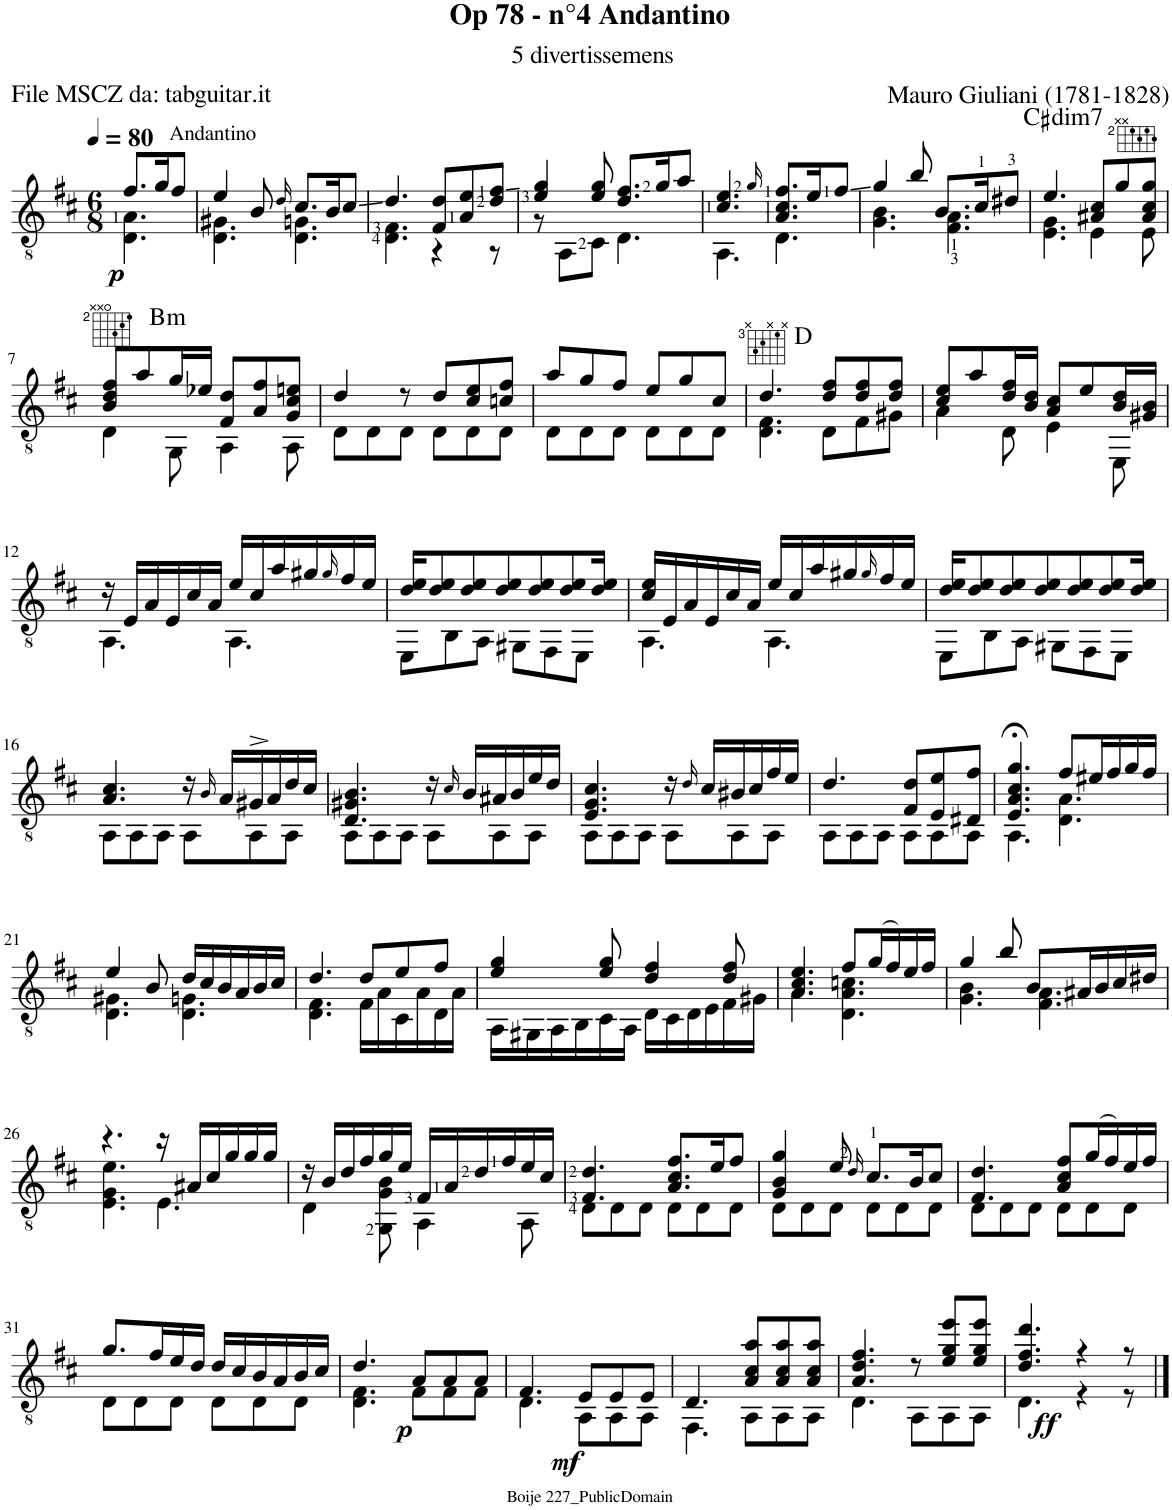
**kern	**dynam	**harte
*part1	*part1	*part1
*staff1	*staff1	*
*I"Guitar	*	*
*I'Guit.	*	*
*clefGv2	*	*
*k[f#c#]	*	*
*M6/8	*	*
*MM80	*	*
=	=	=
*^	*	*
!	!	!LO:DY:b	!
8.f#/L	4.D\ 4.A\	p	.
!LO:TX:a:t=Andantino	!	!	!
16g/K	.	.	.
8f#/J	.	.	.
=1	=1	=1	=1
4e/	4.D\ 4.G#X\	.	.
8B/	.	.	.
16qd/	.	.	.
8.c#/L	4.D\ 4.Gn\	.	.
16B/K	.	.	.
8c#/J	.	.	.
=2	=2	=2	=2
4.d/	4.D\ 4.F#\	.	.
8F#/ 8d/L	4r	.	.
8A/ 8e/	.	.	.
8d/ 8f#/J	8r	.	.
=3	=3	=3	=3
4e/ 4g/	8r	.	.
.	8AA\L	.	.
8e/ 8g/	8C#\J	.	.
8.d/ 8.f#/L	4.D\	.	.
16g/K	.	.	.
8a/J	.	.	.
=4	=4	=4	=4
4.c#/ 4.e/	4.AA\	.	.
16qg/	.	.	.
8.A/ 8.c#/ 8.f#/L	4.D\	.	.
16e/K	.	.	.
8f#/J	.	.	.
=5	=5	=5	=5
4g/	4.G\ 4.B\	.	.
8b/	.	.	.
8.B/L	4.F#\ 4.A\	.	.
16c#/K	.	.	.
8d#X/J	.	.	.
=6	=6	=6	=6
4.e/	4.E\ 4.G\	.	.
8A#X/ 8c#/L	4E\	.	.
!	!	!	!LO:H:kt=dim7
8g/	.	.	C#:dim7
8A#/ 8c#/ 8g/J	8E\	.	.
!!LO:LB:g=z	!!
=7	=7	=7	=7
!	!	!	!LO:H:kt=m
8B/ 8d/ 8f#/L	4D\	.	B:min
8a/	.	.	.
16g/L	8GG\	.	.
16e-X/JJ	.	.	.
8F#/ 8d/L	4AA\	.	.
8A/ 8f#/	.	.	.
8G/ 8c#/ 8en/J	8AA\	.	.
=8	=8	=8	=8
4d/	8D\L	.	.
.	8D\	.	.
8r	8D\J	.	.
8d/L	8D\L	.	.
8c#/ 8e/	8D\	.	.
8cn/ 8f#/J	8D\J	.	.
=9	=9	=9	=9
8a/L	8D\L	.	.
8g/	8D\	.	.
8f#/J	8D\J	.	.
8e/L	8D\L	.	.
8g/	8D\	.	.
8c#/J	8D\J	.	.
=10	=10	=10	=10
4.d/	4.D\ 4.F#\	.	D:maj
8d/ 8f#/L	8D\L	.	.
8d/ 8f#/	8F#\	.	.
8d/ 8f#/J	8G#X\J	.	.
=11	=11	=11	=11
8c#/ 8e/L	4A\	.	.
8a/	.	.	.
16d/ 16f#/L	8D\	.	.
16B/ 16d/JJ	.	.	.
8A/ 8c#/L	4E\	.	.
8e/	.	.	.
16B/ 16d/L	8EE\	.	.
16G#X/ 16B/JJ	.	.	.
!!LO:LB:g=z	!!
=12	=12	=12	=12
16r	4.AA\	.	.
16E/LL	.	.	.
16A/	.	.	.
16E/	.	.	.
16c#/	.	.	.
16A/JJ	.	.	.
16e/LL	4.AA\	.	.
16c#/	.	.	.
16a/	.	.	.
16g#X/	.	.	.
16qg#/	.	.	.
16f#/	.	.	.
16e/JJ	.	.	.
=13	=13	=13	=13
16d/ 16e/KL	8EE\L	.	.
8d/ 8e/	.	.	.
.	8BB\	.	.
8d/ 8e/	.	.	.
.	8AA\J	.	.
8d/ 8e/	.	.	.
.	8GG#X\L	.	.
8d/ 8e/	.	.	.
.	8FF#\	.	.
8d/ 8e/	.	.	.
.	8EE\J	.	.
16d/ 16e/Jk	.	.	.
=14	=14	=14	=14
16c#/ 16e/LL	4.AA\	.	.
16E/	.	.	.
16A/	.	.	.
16E/	.	.	.
16c#/	.	.	.
16A/JJ	.	.	.
16e/LL	4.AA\	.	.
16c#/	.	.	.
16a/	.	.	.
16g#X/	.	.	.
16qg#/	.	.	.
16f#/	.	.	.
16e/JJ	.	.	.
=15	=15	=15	=15
16d/ 16e/KL	8EE\L	.	.
8d/ 8e/	.	.	.
.	8BB\	.	.
8d/ 8e/	.	.	.
.	8AA\J	.	.
8d/ 8e/	.	.	.
.	8GG#X\L	.	.
8d/ 8e/	.	.	.
.	8FF#\	.	.
8d/ 8e/	.	.	.
.	8EE\J	.	.
16d/ 16e/Jk	.	.	.
!!LO:LB:g=z	!!
=16	=16	=16	=16
4.A/ 4.c#/	8AA\L	.	.
.	8AA\	.	.
.	8AA\J	.	.
16r	8AA\L	.	.
16qB/	.	.	.
16A/LL	.	.	.
16G#X^/	8AA\	.	.
16A/	.	.	.
16d/	8AA\J	.	.
16c#/JJ	.	.	.
=17	=17	=17	=17
4.D/ 4.G#X/ 4.B/	8AA\L	.	.
.	8AA\	.	.
.	8AA\J	.	.
16r	8AA\L	.	.
16qc#/	.	.	.
16B/LL	.	.	.
16A#X/	8AA\	.	.
16B/	.	.	.
16e/	8AA\J	.	.
16d/JJ	.	.	.
=18	=18	=18	=18
4.E/ 4.G/ 4.c#/	8AA\L	.	.
.	8AA\	.	.
.	8AA\J	.	.
16r	8AA\L	.	.
16qd/	.	.	.
16c#/LL	.	.	.
16B#X/	8AA\	.	.
16c#/	.	.	.
16f#/	8AA\J	.	.
16e/JJ	.	.	.
=19	=19	=19	=19
4.d/	8AA\L	.	.
.	8AA\	.	.
.	8AA\J	.	.
8F#/ 8d/L	8AA\L	.	.
8E/ 8e/	8AA\	.	.
8D#X/ 8f#/J	8AA\J	.	.
=20	=20	=20	=20
4.E/;< 4.A/;< 4.c#/;< 4.g/;<	4.AA\	.	.
8f#/L	4.D\ 4.A\	.	.
16e#X/L	.	.	.
16f#/	.	.	.
16g/	.	.	.
16f#/JJ	.	.	.
!!LO:LB:g=z	!!
=21	=21	=21	=21
4e/	4.D\ 4.G#X\	.	.
8B/	.	.	.
16d/LL	4.D\ 4.Gn\	.	.
16c#/	.	.	.
16B/	.	.	.
16A/	.	.	.
16B/	.	.	.
16c#/JJ	.	.	.
=22	=22	=22	=22
4.d/	4.D\ 4.F#\	.	.
8d/L	16F#\LL	.	.
.	16A\	.	.
8e/	16C#\	.	.
.	16A\	.	.
8f#/J	16D\	.	.
.	16A\JJ	.	.
=23	=23	=23	=23
4e/ 4g/	16AA\LL	.	.
.	16GG#X\	.	.
.	16AA\	.	.
.	16BB\	.	.
8e/ 8g/	16C#\	.	.
.	16AA\JJ	.	.
4d/ 4f#/	16D\LL	.	.
.	16C#\	.	.
.	16D\	.	.
.	16E\	.	.
8d/ 8f#/	16F#\	.	.
.	16G#X\JJ	.	.
=24	=24	=24	=24
4.A/ 4.c#/ 4.e/	4.A\	.	.
8f#/L	4.D\ 4.A\ 4.cn\	.	.
(16g/L	.	.	.
16f#/)	.	.	.
16e/	.	.	.
16f#/JJ	.	.	.
=25	=25	=25	=25
4g/	4.G\ 4.B\	.	.
8b/	.	.	.
8B/L	4.F#\ 4.A\	.	.
16A#X/L	.	.	.
16B/	.	.	.
16c#/	.	.	.
16d#X/JJ	.	.	.
!!LO:LB:g=z	!!
=26	=26	=26	=26
4.r	4.E\ 4.G\ 4.e\	.	.
16r	4.E\	.	.
16A#X/LL	.	.	.
16c#/	.	.	.
16g/	.	.	.
16g/	.	.	.
16g/JJ	.	.	.
=27	=27	=27	=27
16r	4D\	.	.
16B/LL	.	.	.
16d/	.	.	.
16f#/	.	.	.
16g/	8GG\ 8G\ 8B\	.	.
16e/JJ	.	.	.
16F#/LL	4AA\	.	.
16A/	.	.	.
16d/	.	.	.
16f#/	.	.	.
16e/	8AA\	.	.
16c#/JJ	.	.	.
=28	=28	=28	=28
4.F#/ 4.d/	8D\L	.	.
.	8D\	.	.
.	8D\J	.	.
8.A/ 8.c#/ 8.f#/L	8D\L	.	.
.	8D\	.	.
16e/K	.	.	.
8f#/J	8D\J	.	.
=29	=29	=29	=29
4G/ 4B/ 4g/	8D\L	.	.
.	8D\	.	.
8e/	8D\J	.	.
16qd/	.	.	.
8.c#/L	8D\L	.	.
.	8D\	.	.
16B/K	.	.	.
8c#/J	8D\J	.	.
=30	=30	=30	=30
4.F#/ 4.d/	8D\L	.	.
.	8D\	.	.
.	8D\J	.	.
8A/ 8c#/ 8f#/L	8D\L	.	.
(16g/L	8D\	.	.
16f#/)	.	.	.
16e/	8D\J	.	.
16f#/JJ	.	.	.
!!LO:LB:g=z	!!
=31	=31	=31	=31
8.g/L	8D\L	.	.
.	8D\	.	.
16f#/L	.	.	.
16e/	8D\J	.	.
16d/JJ	.	.	.
16d/LL	8D\L	.	.
16c#/	.	.	.
16B/	8D\	.	.
16A/	.	.	.
16B/	8D\J	.	.
16c#/JJ	.	.	.
=32	=32	=32	=32
4.d/	4.D\ 4.F#\	.	.
!	!	!LO:DY:b	!
8A/L	8F#\L	p	.
8A/	8F#\	.	.
8A/J	8F#\J	.	.
=33	=33	=33	=33
4.F#/	4.D\	.	.
!	!	!LO:DY:b	!
8E/L	8AA\L	mf	.
8E/	8AA\	.	.
8E/J	8AA\J	.	.
=34	=34	=34	=34
4.D/	4.FF#\	.	.
8A/ 8c#/ 8a/L	8AA\L	.	.
8A/ 8c#/ 8a/	8AA\	.	.
8A/ 8c#/ 8a/J	8AA\J	.	.
=35	=35	=35	=35
4.A/ 4.d/ 4.f#/	4.D\	.	.
8r	8AA\L	.	.
8e/ 8g/ 8ee/L	8AA\	.	.
!	!	!LO:DY:b	!
8e/ 8g/ 8ee/J	8AA\J	ff	.
=36	=36	=36	=36
4.d/ 4.f#/ 4.dd/	4.D\	.	.
4r	4r	.	.
8r	8r	.	.
*v	*v	*	*
==	==	==
*-	*-	*-
